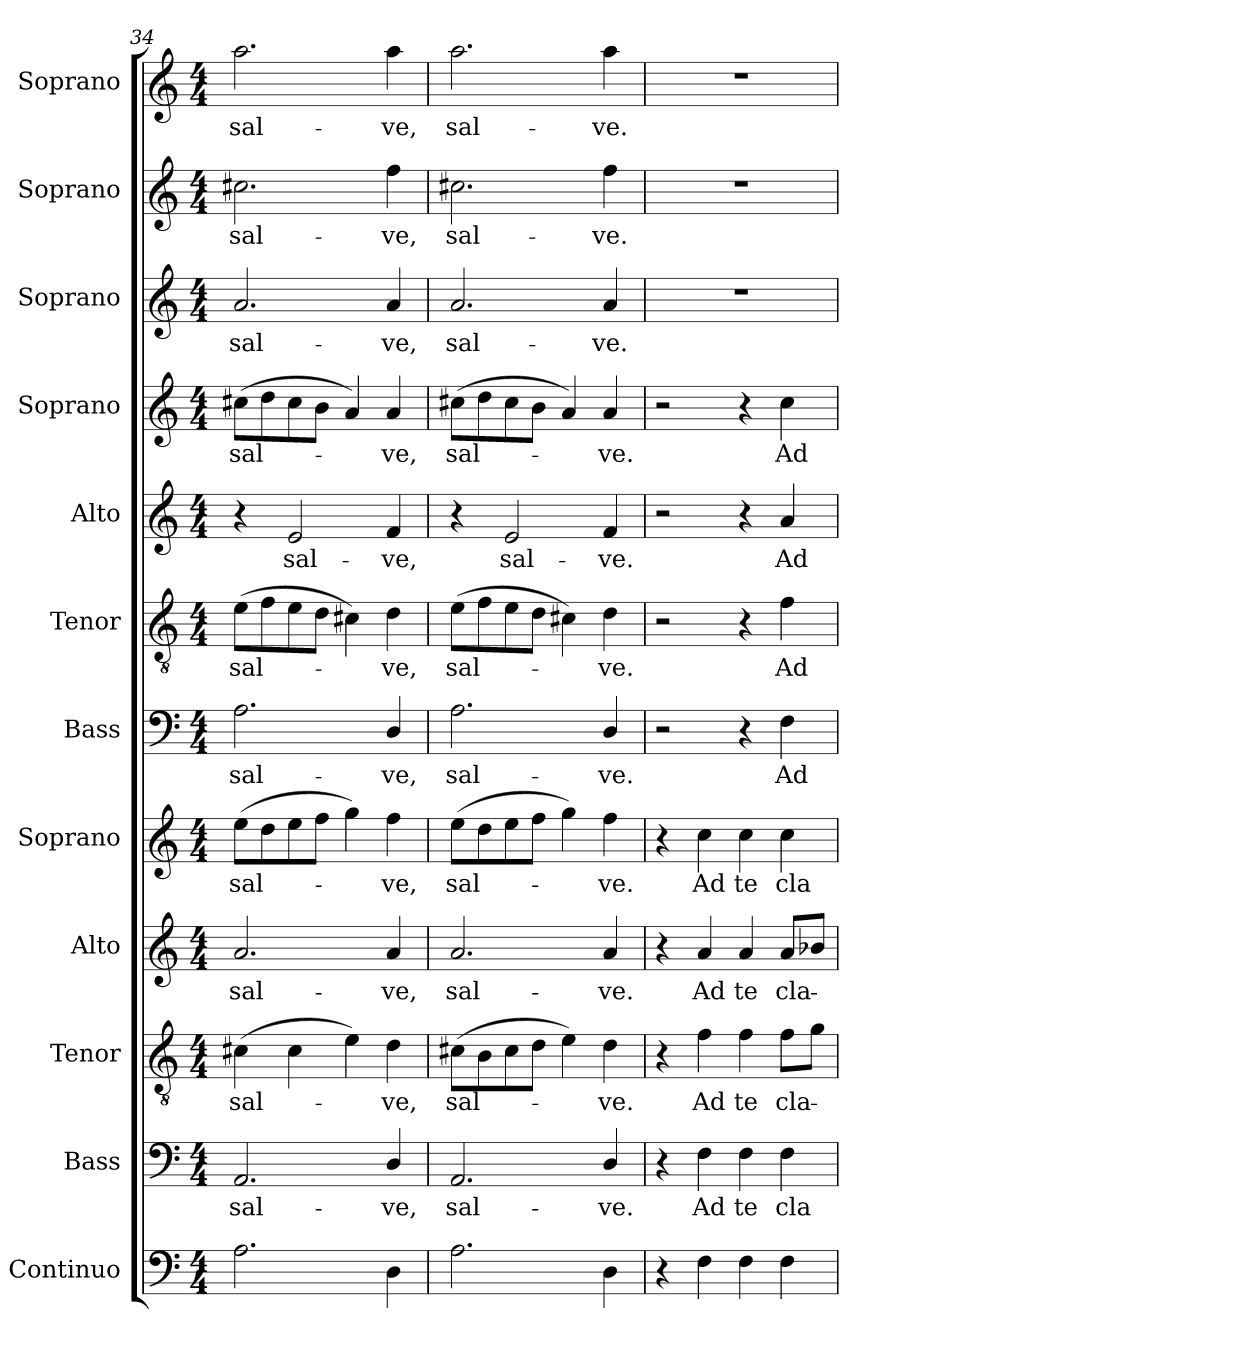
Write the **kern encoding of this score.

**kern	**kern	**text	**kern	**text	**kern	**text	**kern	**text	**kern	**text	**kern	**text	**kern	**text	**kern	**text	**kern	**text	**kern	**text	**kern	**text
*part12	*part11	*part11	*part10	*part10	*part9	*part9	*part8	*part8	*part7	*part7	*part6	*part6	*part5	*part5	*part4	*part4	*part3	*part3	*part2	*part2	*part1	*part1
*staff12	*staff11	*staff11	*staff10	*staff10	*staff9	*staff9	*staff8	*staff8	*staff7	*staff7	*staff6	*staff6	*staff5	*staff5	*staff4	*staff4	*staff3	*staff3	*staff2	*staff2	*staff1	*staff1
*I"Continuo	*I"Bass	*	*I"Tenor	*	*I"Alto	*	*I"Soprano	*	*I"Bass	*	*I"Tenor	*	*I"Alto	*	*I"Soprano	*	*I"Soprano	*	*I"Soprano	*	*I"Soprano	*
*I'Cont.	*I'B.	*	*I'T.	*	*I'A.	*	*I'S.	*	*I'B.	*	*I'T.	*	*I'A.	*	*I'S.	*	*I'S.	*	*I'S.	*	*I'S.	*
*clefF4	*clefF4	*	*clefGv2	*	*clefG2	*	*clefG2	*	*clefF4	*	*clefGv2	*	*clefG2	*	*clefG2	*	*clefG2	*	*clefG2	*	*clefG2	*
*	*	*	*ITrd7c12	*	*	*	*	*	*	*	*ITrd7c12	*	*	*	*	*	*	*	*	*	*	*
*k[]	*k[]	*	*k[]	*	*k[]	*	*k[]	*	*k[]	*	*k[]	*	*k[]	*	*k[]	*	*k[]	*	*k[]	*	*k[]	*
*C:	*C:	*	*C:	*	*C:	*	*C:	*	*C:	*	*C:	*	*C:	*	*C:	*	*C:	*	*C:	*	*C:	*
*M4/4	*M4/4	*	*M4/4	*	*M4/4	*	*M4/4	*	*M4/4	*	*M4/4	*	*M4/4	*	*M4/4	*	*M4/4	*	*M4/4	*	*M4/4	*
=34	=34	=34	=34	=34	=34	=34	=34	=34	=34	=34	=34	=34	=34	=34	=34	=34	=34	=34	=34	=34	=34	=34
!	!	!LO:LY:b:color=#000000	!	!	!	!	!	!	!	!	!	!	!	!	!	!	!	!	!	!	!	!
!	!	!	!	!LO:LY:b:color=#000000	!	!	!	!	!	!	!	!	!	!	!	!	!	!	!	!	!	!
!	!	!	!	!	!	!LO:LY:b:color=#000000	!	!	!	!	!	!	!	!	!	!	!	!	!	!	!	!
!	!	!	!	!	!	!	!	!LO:LY:b:color=#000000	!	!	!	!	!	!	!	!	!	!	!	!	!	!
!	!	!	!	!	!	!	!	!	!	!LO:LY:b:color=#000000	!	!	!	!	!	!	!	!	!	!	!	!
!	!	!	!	!	!	!	!	!	!	!	!	!LO:LY:b:color=#000000	!	!	!	!	!	!	!	!	!	!
!	!	!	!	!	!	!	!	!	!	!	!	!	!	!	!	!LO:LY:b:color=#000000	!	!	!	!	!	!
!	!	!	!	!	!	!	!	!	!	!	!	!	!	!	!	!	!	!LO:LY:b:color=#000000	!	!	!	!
!	!	!	!	!	!	!	!	!	!	!	!	!	!	!	!	!	!	!	!	!LO:LY:b:color=#000000	!	!
!	!	!	!	!	!	!	!	!	!	!	!	!	!	!	!	!	!	!	!	!	!	!LO:LY:b:color=#000000
2.Ai\	2.AAi/	sal-	(4C#Xi\	sal-	2.ai/	sal-	(8eei\L	sal-	2.Ai\	sal-	(8Ei\L	sal-	4r	.	(8cc#Xi\L	sal-	2.ai/	sal-	2.cc#Xi\	sal-	2.aai\	sal-
.	.	.	.	.	.	.	8ddi\	.	.	.	8Fi\	.	.	.	8ddi\	.	.	.	.	.	.	.
!	!	!	!	!	!	!	!	!	!	!	!	!	!	!LO:LY:b:color=#000000	!	!	!	!	!	!	!	!
.	.	.	4C#i\	.	.	.	8eei\	.	.	.	8Ei\	.	2ei/	sal-	8cc#i\	.	.	.	.	.	.	.
.	.	.	.	.	.	.	8ffi\J	.	.	.	8Di\J	.	.	.	8bi\J	.	.	.	.	.	.	.
.	.	.	4Ei\)	.	.	.	4ggi\)	.	.	.	4C#Xi\)	.	.	.	4ai/)	.	.	.	.	.	.	.
!	!	!LO:LY:b:color=#000000	!	!	!	!	!	!	!	!	!	!	!	!	!	!	!	!	!	!	!	!
!	!	!	!	!LO:LY:b:color=#000000	!	!	!	!	!	!	!	!	!	!	!	!	!	!	!	!	!	!
!	!	!	!	!	!	!LO:LY:b:color=#000000	!	!	!	!	!	!	!	!	!	!	!	!	!	!	!	!
!	!	!	!	!	!	!	!	!LO:LY:b:color=#000000	!	!	!	!	!	!	!	!	!	!	!	!	!	!
!	!	!	!	!	!	!	!	!	!	!LO:LY:b:color=#000000	!	!	!	!	!	!	!	!	!	!	!	!
!	!	!	!	!	!	!	!	!	!	!	!	!LO:LY:b:color=#000000	!	!	!	!	!	!	!	!	!	!
!	!	!	!	!	!	!	!	!	!	!	!	!	!	!LO:LY:b:color=#000000	!	!	!	!	!	!	!	!
!	!	!	!	!	!	!	!	!	!	!	!	!	!	!	!	!LO:LY:b:color=#000000	!	!	!	!	!	!
!	!	!	!	!	!	!	!	!	!	!	!	!	!	!	!	!	!	!LO:LY:b:color=#000000	!	!	!	!
!	!	!	!	!	!	!	!	!	!	!	!	!	!	!	!	!	!	!	!	!LO:LY:b:color=#000000	!	!
!	!	!	!	!	!	!	!	!	!	!	!	!	!	!	!	!	!	!	!	!	!	!LO:LY:b:color=#000000
4Di\	4Di/	-ve,	4Di\	-ve,	4ai/	-ve,	4ffi\	-ve,	4Di/	-ve,	4Di\	-ve,	4fi/	-ve,	4ai/	-ve,	4ai/	-ve,	4ffi\	-ve,	4aai\	-ve,
=35	=35	=35	=35	=35	=35	=35	=35	=35	=35	=35	=35	=35	=35	=35	=35	=35	=35	=35	=35	=35	=35	=35
!	!	!LO:LY:b:color=#000000	!	!	!	!	!	!	!	!	!	!	!	!	!	!	!	!	!	!	!	!
!	!	!	!	!LO:LY:b:color=#000000	!	!	!	!	!	!	!	!	!	!	!	!	!	!	!	!	!	!
!	!	!	!	!	!	!LO:LY:b:color=#000000	!	!	!	!	!	!	!	!	!	!	!	!	!	!	!	!
!	!	!	!	!	!	!	!	!LO:LY:b:color=#000000	!	!	!	!	!	!	!	!	!	!	!	!	!	!
!	!	!	!	!	!	!	!	!	!	!LO:LY:b:color=#000000	!	!	!	!	!	!	!	!	!	!	!	!
!	!	!	!	!	!	!	!	!	!	!	!	!LO:LY:b:color=#000000	!	!	!	!	!	!	!	!	!	!
!	!	!	!	!	!	!	!	!	!	!	!	!	!	!	!	!LO:LY:b:color=#000000	!	!	!	!	!	!
!	!	!	!	!	!	!	!	!	!	!	!	!	!	!	!	!	!	!LO:LY:b:color=#000000	!	!	!	!
!	!	!	!	!	!	!	!	!	!	!	!	!	!	!	!	!	!	!	!	!LO:LY:b:color=#000000	!	!
!	!	!	!	!	!	!	!	!	!	!	!	!	!	!	!	!	!	!	!	!	!	!LO:LY:b:color=#000000
2.Ai\	2.AAi/	sal-	(8C#Xi\L	sal-	2.ai/	sal-	(8eei\L	sal-	2.Ai\	sal-	(8Ei\L	sal-	4r	.	(8cc#Xi\L	sal-	2.ai/	sal-	2.cc#Xi\	sal-	2.aai\	sal-
.	.	.	8BBi\	.	.	.	8ddi\	.	.	.	8Fi\	.	.	.	8ddi\	.	.	.	.	.	.	.
!	!	!	!	!	!	!	!	!	!	!	!	!	!	!LO:LY:b:color=#000000	!	!	!	!	!	!	!	!
.	.	.	8C#i\	.	.	.	8eei\	.	.	.	8Ei\	.	2ei/	sal-	8cc#i\	.	.	.	.	.	.	.
.	.	.	8Di\J	.	.	.	8ffi\J	.	.	.	8Di\J	.	.	.	8bi\J	.	.	.	.	.	.	.
.	.	.	4Ei\)	.	.	.	4ggi\)	.	.	.	4C#Xi\)	.	.	.	4ai/)	.	.	.	.	.	.	.
!	!	!LO:LY:b:color=#000000	!	!	!	!	!	!	!	!	!	!	!	!	!	!	!	!	!	!	!	!
!	!	!	!	!LO:LY:b:color=#000000	!	!	!	!	!	!	!	!	!	!	!	!	!	!	!	!	!	!
!	!	!	!	!	!	!LO:LY:b:color=#000000	!	!	!	!	!	!	!	!	!	!	!	!	!	!	!	!
!	!	!	!	!	!	!	!	!LO:LY:b:color=#000000	!	!	!	!	!	!	!	!	!	!	!	!	!	!
!	!	!	!	!	!	!	!	!	!	!LO:LY:b:color=#000000	!	!	!	!	!	!	!	!	!	!	!	!
!	!	!	!	!	!	!	!	!	!	!	!	!LO:LY:b:color=#000000	!	!	!	!	!	!	!	!	!	!
!	!	!	!	!	!	!	!	!	!	!	!	!	!	!LO:LY:b:color=#000000	!	!	!	!	!	!	!	!
!	!	!	!	!	!	!	!	!	!	!	!	!	!	!	!	!LO:LY:b:color=#000000	!	!	!	!	!	!
!	!	!	!	!	!	!	!	!	!	!	!	!	!	!	!	!	!	!LO:LY:b:color=#000000	!	!	!	!
!	!	!	!	!	!	!	!	!	!	!	!	!	!	!	!	!	!	!	!	!LO:LY:b:color=#000000	!	!
!	!	!	!	!	!	!	!	!	!	!	!	!	!	!	!	!	!	!	!	!	!	!LO:LY:b:color=#000000
4Di\	4Di/	-ve.	4Di\	-ve.	4ai/	-ve.	4ffi\	-ve.	4Di/	-ve.	4Di\	-ve.	4fi/	-ve.	4ai/	-ve.	4ai/	-ve.	4ffi\	-ve.	4aai\	-ve.
!!LO:PB:g=z
=36	=36	=36	=36	=36	=36	=36	=36	=36	=36	=36	=36	=36	=36	=36	=36	=36	=36	=36	=36	=36	=36	=36
4r	4r	.	4r	.	4r	.	4r	.	2r	.	2r	.	2r	.	2r	.	1r	.	1r	.	1r	.
!	!	!LO:LY:b:color=#000000	!	!	!	!	!	!	!	!	!	!	!	!	!	!	!	!	!	!	!	!
!	!	!	!	!LO:LY:b:color=#000000	!	!	!	!	!	!	!	!	!	!	!	!	!	!	!	!	!	!
!	!	!	!	!	!	!LO:LY:b:color=#000000	!	!	!	!	!	!	!	!	!	!	!	!	!	!	!	!
!	!	!	!	!	!	!	!	!LO:LY:b:color=#000000	!	!	!	!	!	!	!	!	!	!	!	!	!	!
4Fi\	4Fi\	Ad	4Fi\	Ad	4ai/	Ad	4cci\	Ad	.	.	.	.	.	.	.	.	.	.	.	.	.	.
!	!	!LO:LY:b:color=#000000	!	!	!	!	!	!	!	!	!	!	!	!	!	!	!	!	!	!	!	!
!	!	!	!	!LO:LY:b:color=#000000	!	!	!	!	!	!	!	!	!	!	!	!	!	!	!	!	!	!
!	!	!	!	!	!	!LO:LY:b:color=#000000	!	!	!	!	!	!	!	!	!	!	!	!	!	!	!	!
!	!	!	!	!	!	!	!	!LO:LY:b:color=#000000	!	!	!	!	!	!	!	!	!	!	!	!	!	!
4Fi\	4Fi\	te	4Fi\	te	4ai/	te	4cci\	te	4r	.	4r	.	4r	.	4r	.	.	.	.	.	.	.
!	!	!LO:LY:b:color=#000000	!	!	!	!	!	!	!	!	!	!	!	!	!	!	!	!	!	!	!	!
!	!	!	!	!LO:LY:b:color=#000000	!	!	!	!	!	!	!	!	!	!	!	!	!	!	!	!	!	!
!	!	!	!	!	!	!LO:LY:b:color=#000000	!	!	!	!	!	!	!	!	!	!	!	!	!	!	!	!
!	!	!	!	!	!	!	!	!LO:LY:b:color=#000000	!	!	!	!	!	!	!	!	!	!	!	!	!	!
!	!	!	!	!	!	!	!	!	!	!LO:LY:b:color=#000000	!	!	!	!	!	!	!	!	!	!	!	!
!	!	!	!	!	!	!	!	!	!	!	!	!LO:LY:b:color=#000000	!	!	!	!	!	!	!	!	!	!
!	!	!	!	!	!	!	!	!	!	!	!	!	!	!LO:LY:b:color=#000000	!	!	!	!	!	!	!	!
!	!	!	!	!	!	!	!	!	!	!	!	!	!	!	!	!LO:LY:b:color=#000000	!	!	!	!	!	!
4Fi\	4Fi\	cla-	8Fi\L	cla-	8ai/L	cla-	4cci\	cla-	4Fi\	Ad	4Fi\	Ad	4ai/	Ad	4cci\	Ad	.	.	.	.	.	.
.	.	.	8Gi\J	.	8b-Xi/J	.	.	.	.	.	.	.	.	.	.	.	.	.	.	.	.	.
=	=	=	=	=	=	=	=	=	=	=	=	=	=	=	=	=	=	=	=	=	=	=
*-	*-	*-	*-	*-	*-	*-	*-	*-	*-	*-	*-	*-	*-	*-	*-	*-	*-	*-	*-	*-	*-	*-
